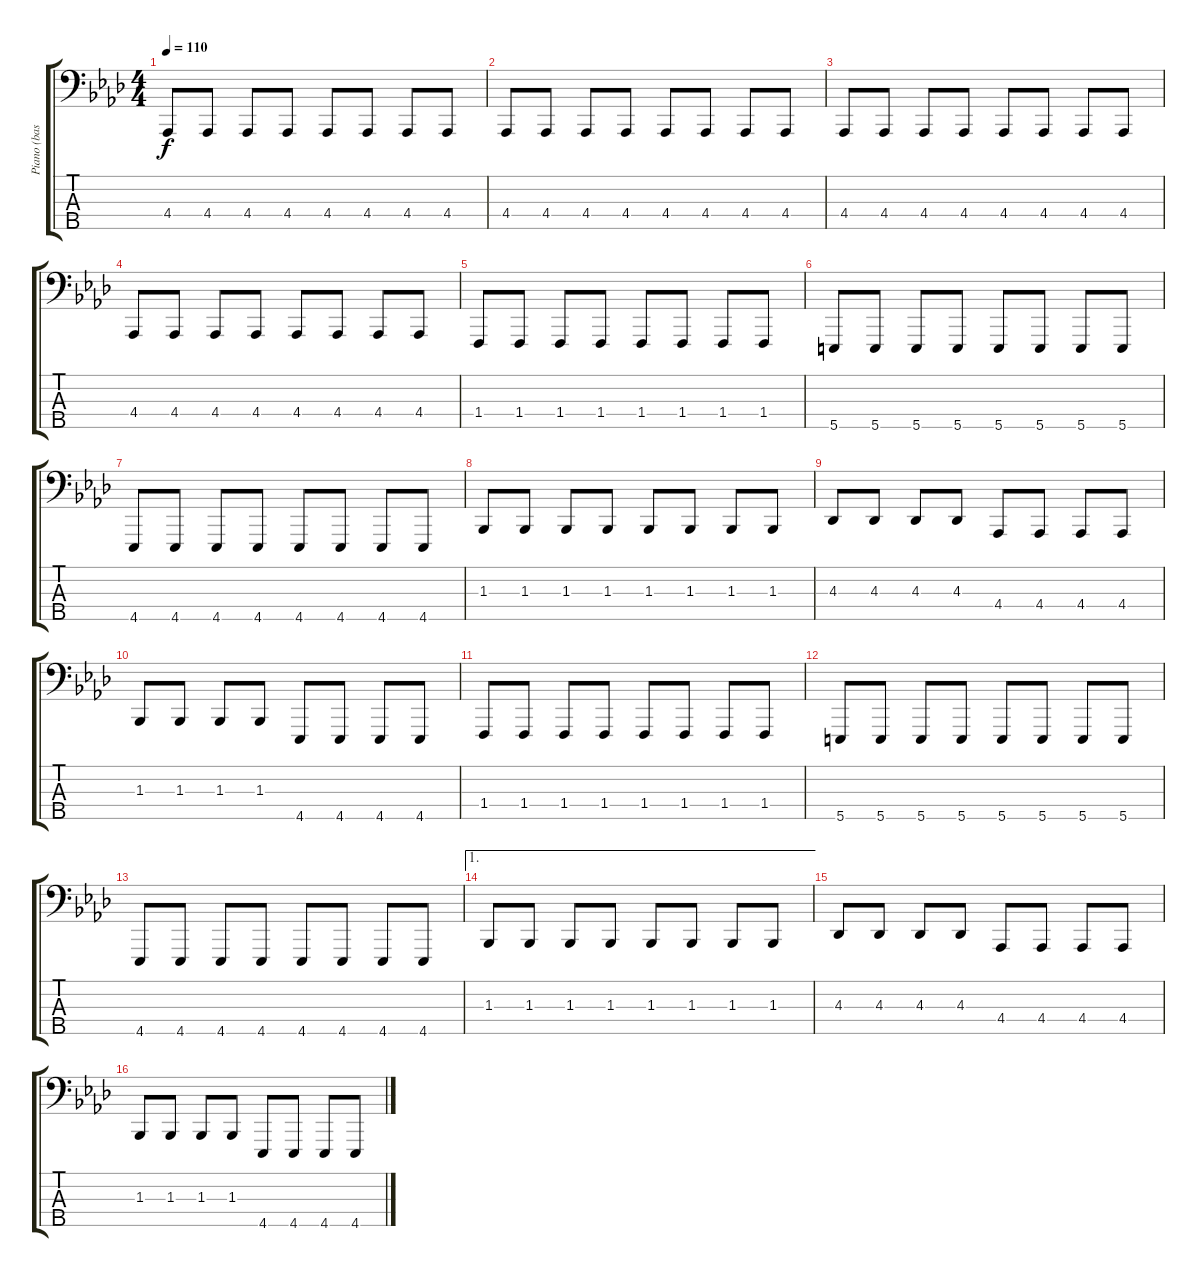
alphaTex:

\track ("Piano (basse)" "Piano (bas") {instrument brightacousticpiano}
\staff {score tabs}
\tuning (G2 D2 A1 E1 B0) {hide}
\ts (4 4)
\tempo 110
\clef f4
\ks ab
4.4.8{dy f} 4.4.8 4.4.8 4.4.8 4.4.8 4.4.8 4.4.8 4.4.8 |
4.4.8 4.4.8 4.4.8 4.4.8 4.4.8 4.4.8 4.4.8 4.4.8 |
4.4.8 4.4.8 4.4.8 4.4.8 4.4.8 4.4.8 4.4.8 4.4.8 |
4.4.8 4.4.8 4.4.8 4.4.8 4.4.8 4.4.8 4.4.8 4.4.8 |
1.4.8 1.4.8 1.4.8 1.4.8 1.4.8 1.4.8 1.4.8 1.4.8 |
5.5.8 5.5.8 5.5.8 5.5.8 5.5.8 5.5.8 5.5.8 5.5.8 |
4.5.8 4.5.8 4.5.8 4.5.8 4.5.8 4.5.8 4.5.8 4.5.8 |
1.3.8 1.3.8 1.3.8 1.3.8 1.3.8 1.3.8 1.3.8 1.3.8 |
4.3.8 4.3.8 4.3.8 4.3.8 4.4.8 4.4.8 4.4.8 4.4.8 |
1.3.8 1.3.8 1.3.8 1.3.8 4.5.8 4.5.8 4.5.8 4.5.8 |
1.4.8 1.4.8 1.4.8 1.4.8 1.4.8 1.4.8 1.4.8 1.4.8 |
5.5.8 5.5.8 5.5.8 5.5.8 5.5.8 5.5.8 5.5.8 5.5.8 |
4.5.8 4.5.8 4.5.8 4.5.8 4.5.8 4.5.8 4.5.8 4.5.8 |
\ae 1
1.3.8 1.3.8 1.3.8 1.3.8 1.3.8 1.3.8 1.3.8 1.3.8 |
4.3.8 4.3.8 4.3.8 4.3.8 4.4.8 4.4.8 4.4.8 4.4.8 |
1.3.8 1.3.8 1.3.8 1.3.8 4.5.8 4.5.8 4.5.8 4.5.8
